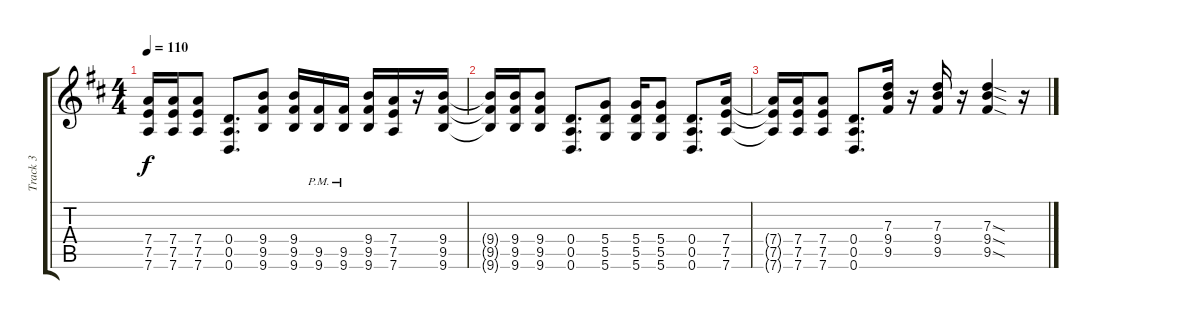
\track ("Track 3" "Track 3") {instrument overdrivenguitar}
\staff {score tabs}
\tuning (E4 B3 G3 D3 A2 D2) {hide}
\ts (4 4)
\tempo 110
\clef g2
\ks d
(7.4{t} 7.5{t} 7.6{t}).16{dy f} (7.4 7.5 7.6).16 (7.4 7.5 7.6).8 (0.4 0.5 0.6).8{d} (9.4 9.5 9.6).8 (9.4 9.5 9.6).16 (9.5{pm} 9.6{pm}).16 (9.5{pm} 9.6{pm}).16 (9.4 9.5 9.6).16 (7.4 7.5 7.6).16 r.16 (9.4 9.5 9.6).16 |
(9.4{t} 9.5{t} 9.6{t}).16 (9.4 9.5 9.6).16 (9.4 9.5 9.6).8 (0.4 0.5 0.6).8{d} (5.4 5.5 5.6).8 (5.4 5.5 5.6).16 (5.4 5.5 5.6).8 (0.4 0.5 0.6).8{d} (7.4 7.5 7.6).16 |
(7.4{t} 7.5{t} 7.6{t}).16 (7.4 7.5 7.6).16 (7.4 7.5 7.6).8 (0.4 0.5 0.6).8{d} (7.3 9.4 9.5).16 r.16 (7.3 9.4 9.5).16 r.16 (7.3{sod} 9.4{sod} 9.5{sod}).4 r.16
